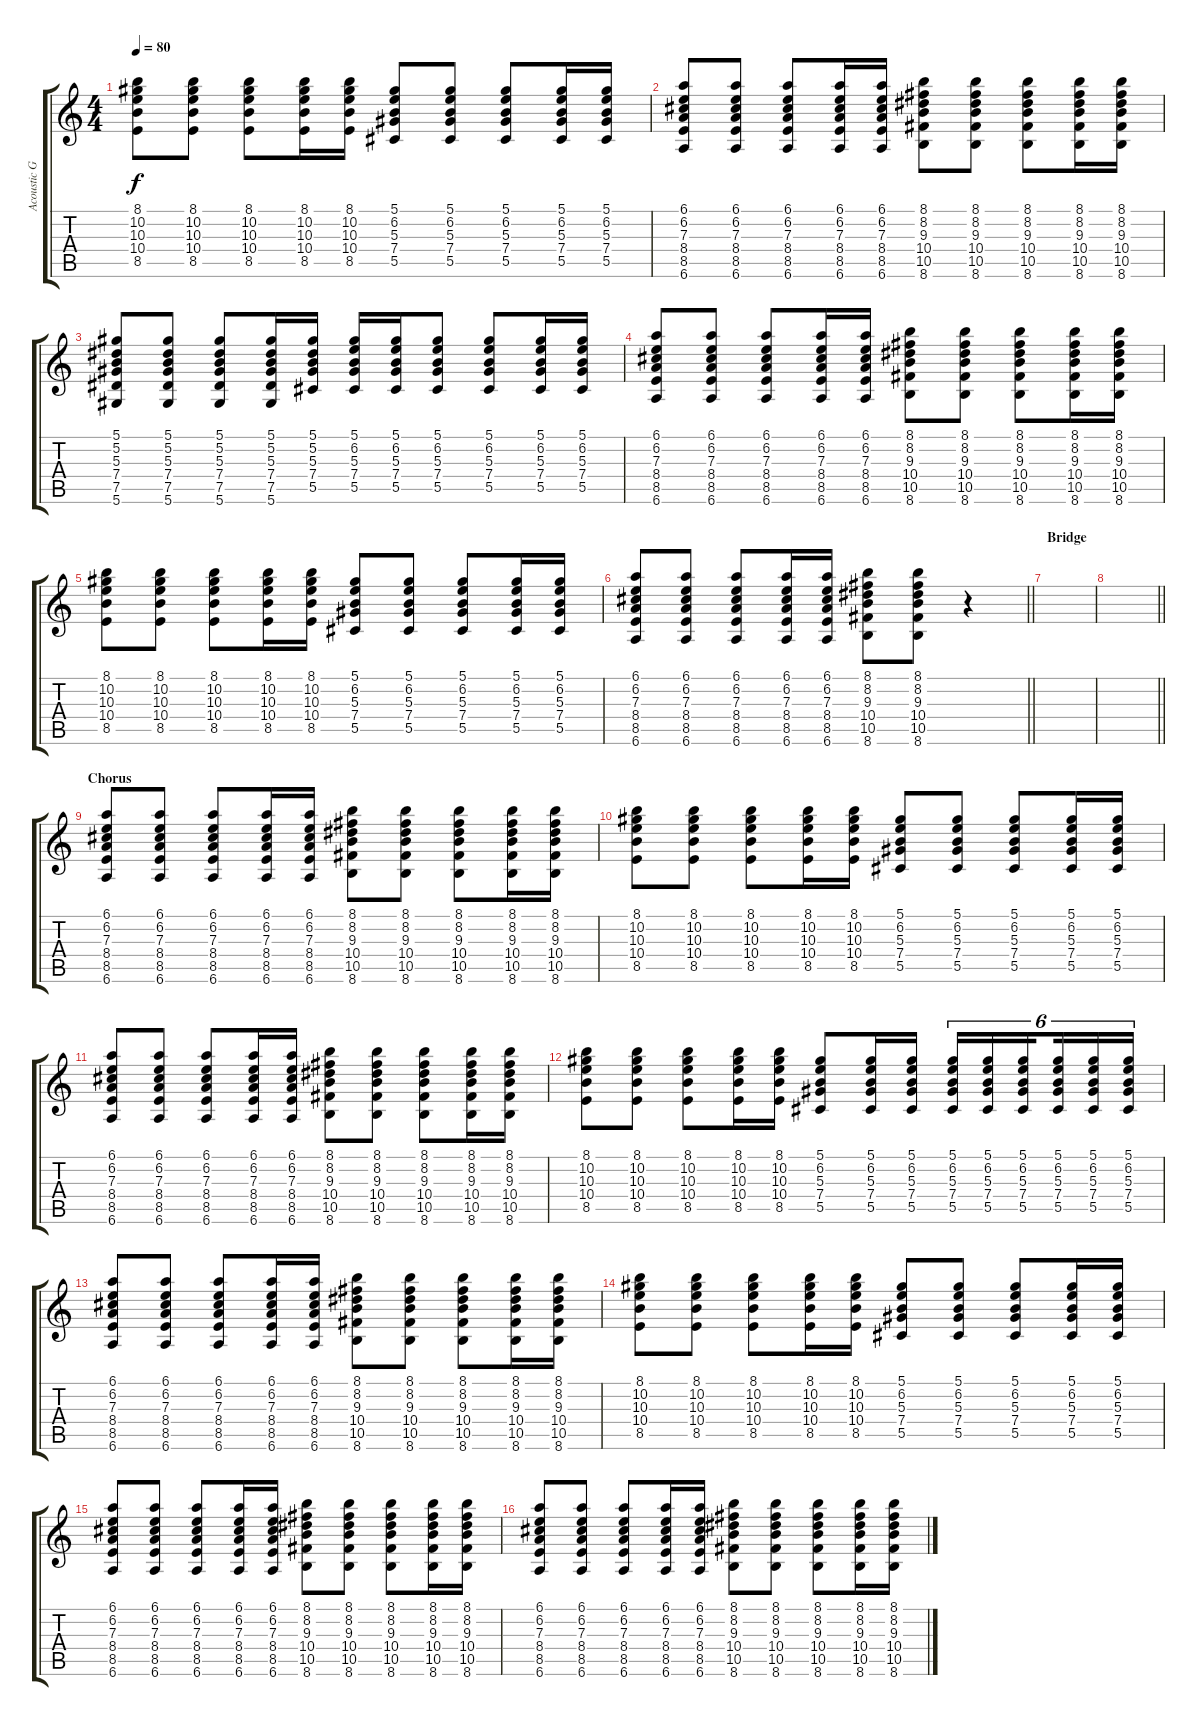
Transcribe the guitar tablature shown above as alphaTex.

\track ("Acoustic Guitar" "Acoustic G") {instrument acousticguitarsteel}
\staff {score tabs}
\tuning (Eb4 Bb3 Gb3 Db3 Ab2 Eb2) {hide}
\ts (4 4)
\tempo 80
\clef g2
\ks c
(8.1 10.2 10.3 10.4 8.5).8{dy f} (8.1 10.2 10.3 10.4 8.5).8 (8.1 10.2 10.3 10.4 8.5).8 (8.1 10.2 10.3 10.4 8.5).16 (8.1 10.2 10.3 10.4 8.5).16 (5.1 6.2 5.3 7.4 5.5).8 (5.1 6.2 5.3 7.4 5.5).8 (5.1 6.2 5.3 7.4 5.5).8 (5.1 6.2 5.3 7.4 5.5).16 (5.1 6.2 5.3 7.4 5.5).16 |
(6.1 6.2 7.3 8.4 8.5 6.6).8 (6.1 6.2 7.3 8.4 8.5 6.6).8 (6.1 6.2 7.3 8.4 8.5 6.6).8 (6.1 6.2 7.3 8.4 8.5 6.6).16 (6.1 6.2 7.3 8.4 8.5 6.6).16 (8.1 8.2 9.3 10.4 10.5 8.6).8 (8.1 8.2 9.3 10.4 10.5 8.6).8 (8.1 8.2 9.3 10.4 10.5 8.6).8 (8.1 8.2 9.3 10.4 10.5 8.6).16 (8.1 8.2 9.3 10.4 10.5 8.6).16 |
(5.1 5.2 5.3 7.4 7.5 5.6).8 (5.1 5.2 5.3 7.4 7.5 5.6).8 (5.1 5.2 5.3 7.4 7.5 5.6).8 (5.1 5.2 5.3 7.4 7.5 5.6).16 (5.1 5.2 5.3 7.4 5.5).16 (5.1 6.2 5.3 7.4 5.5).16 (5.1 6.2 5.3 7.4 5.5).16 (5.1 6.2 5.3 7.4 5.5).8 (5.1 6.2 5.3 7.4 5.5).8 (5.1 6.2 5.3 7.4 5.5).16 (5.1 6.2 5.3 7.4 5.5).16 |
(6.1 6.2 7.3 8.4 8.5 6.6).8 (6.1 6.2 7.3 8.4 8.5 6.6).8 (6.1 6.2 7.3 8.4 8.5 6.6).8 (6.1 6.2 7.3 8.4 8.5 6.6).16 (6.1 6.2 7.3 8.4 8.5 6.6).16 (8.1 8.2 9.3 10.4 10.5 8.6).8 (8.1 8.2 9.3 10.4 10.5 8.6).8 (8.1 8.2 9.3 10.4 10.5 8.6).8 (8.1 8.2 9.3 10.4 10.5 8.6).16 (8.1 8.2 9.3 10.4 10.5 8.6).16 |
(8.1 10.2 10.3 10.4 8.5).8 (8.1 10.2 10.3 10.4 8.5).8 (8.1 10.2 10.3 10.4 8.5).8 (8.1 10.2 10.3 10.4 8.5).16 (8.1 10.2 10.3 10.4 8.5).16 (5.1 6.2 5.3 7.4 5.5).8 (5.1 6.2 5.3 7.4 5.5).8 (5.1 6.2 5.3 7.4 5.5).8 (5.1 6.2 5.3 7.4 5.5).16 (5.1 6.2 5.3 7.4 5.5).16 |
\barLineRight lightlight
(6.1 6.2 7.3 8.4 8.5 6.6).8 (6.1 6.2 7.3 8.4 8.5 6.6).8 (6.1 6.2 7.3 8.4 8.5 6.6).8 (6.1 6.2 7.3 8.4 8.5 6.6).16 (6.1 6.2 7.3 8.4 8.5 6.6).16 (8.1 8.2 9.3 10.4 10.5 8.6).8 (8.1 8.2 9.3 10.4 10.5 8.6).8 r.4 |
\section ("" "Bridge")
|
\barLineRight lightlight
|
\section ("" "Chorus")
(6.1 6.2 7.3 8.4 8.5 6.6).8 (6.1 6.2 7.3 8.4 8.5 6.6).8 (6.1 6.2 7.3 8.4 8.5 6.6).8 (6.1 6.2 7.3 8.4 8.5 6.6).16 (6.1 6.2 7.3 8.4 8.5 6.6).16 (8.1 8.2 9.3 10.4 10.5 8.6).8 (8.1 8.2 9.3 10.4 10.5 8.6).8 (8.1 8.2 9.3 10.4 10.5 8.6).8 (8.1 8.2 9.3 10.4 10.5 8.6).16 (8.1 8.2 9.3 10.4 10.5 8.6).16 |
(8.1 10.2 10.3 10.4 8.5).8 (8.1 10.2 10.3 10.4 8.5).8 (8.1 10.2 10.3 10.4 8.5).8 (8.1 10.2 10.3 10.4 8.5).16 (8.1 10.2 10.3 10.4 8.5).16 (5.1 6.2 5.3 7.4 5.5).8 (5.1 6.2 5.3 7.4 5.5).8 (5.1 6.2 5.3 7.4 5.5).8 (5.1 6.2 5.3 7.4 5.5).16 (5.1 6.2 5.3 7.4 5.5).16 |
(6.1 6.2 7.3 8.4 8.5 6.6).8 (6.1 6.2 7.3 8.4 8.5 6.6).8 (6.1 6.2 7.3 8.4 8.5 6.6).8 (6.1 6.2 7.3 8.4 8.5 6.6).16 (6.1 6.2 7.3 8.4 8.5 6.6).16 (8.1 8.2 9.3 10.4 10.5 8.6).8 (8.1 8.2 9.3 10.4 10.5 8.6).8 (8.1 8.2 9.3 10.4 10.5 8.6).8 (8.1 8.2 9.3 10.4 10.5 8.6).16 (8.1 8.2 9.3 10.4 10.5 8.6).16 |
(8.1 10.2 10.3 10.4 8.5).8 (8.1 10.2 10.3 10.4 8.5).8 (8.1 10.2 10.3 10.4 8.5).8 (8.1 10.2 10.3 10.4 8.5).16 (8.1 10.2 10.3 10.4 8.5).16 (5.1 6.2 5.3 7.4 5.5).8 (5.1 6.2 5.3 7.4 5.5).16 (5.1 6.2 5.3 7.4 5.5).16 (5.1 6.2 5.3 7.4 5.5).16{tu (6 4)} (5.1 6.2 5.3 7.4 5.5).16{tu (6 4)} (5.1 6.2 5.3 7.4 5.5).16{tu (6 4) beam splitsecondary} (5.1 6.2 5.3 7.4 5.5).16{tu (6 4)} (5.1 6.2 5.3 7.4 5.5).16{tu (6 4)} (5.1 6.2 5.3 7.4 5.5).16{tu (6 4)} |
(6.1 6.2 7.3 8.4 8.5 6.6).8 (6.1 6.2 7.3 8.4 8.5 6.6).8 (6.1 6.2 7.3 8.4 8.5 6.6).8 (6.1 6.2 7.3 8.4 8.5 6.6).16 (6.1 6.2 7.3 8.4 8.5 6.6).16 (8.1 8.2 9.3 10.4 10.5 8.6).8 (8.1 8.2 9.3 10.4 10.5 8.6).8 (8.1 8.2 9.3 10.4 10.5 8.6).8 (8.1 8.2 9.3 10.4 10.5 8.6).16 (8.1 8.2 9.3 10.4 10.5 8.6).16 |
(8.1 10.2 10.3 10.4 8.5).8 (8.1 10.2 10.3 10.4 8.5).8 (8.1 10.2 10.3 10.4 8.5).8 (8.1 10.2 10.3 10.4 8.5).16 (8.1 10.2 10.3 10.4 8.5).16 (5.1 6.2 5.3 7.4 5.5).8 (5.1 6.2 5.3 7.4 5.5).8 (5.1 6.2 5.3 7.4 5.5).8 (5.1 6.2 5.3 7.4 5.5).16 (5.1 6.2 5.3 7.4 5.5).16 |
(6.1 6.2 7.3 8.4 8.5 6.6).8 (6.1 6.2 7.3 8.4 8.5 6.6).8 (6.1 6.2 7.3 8.4 8.5 6.6).8 (6.1 6.2 7.3 8.4 8.5 6.6).16 (6.1 6.2 7.3 8.4 8.5 6.6).16 (8.1 8.2 9.3 10.4 10.5 8.6).8 (8.1 8.2 9.3 10.4 10.5 8.6).8 (8.1 8.2 9.3 10.4 10.5 8.6).8 (8.1 8.2 9.3 10.4 10.5 8.6).16 (8.1 8.2 9.3 10.4 10.5 8.6).16 |
(6.1 6.2 7.3 8.4 8.5 6.6).8 (6.1 6.2 7.3 8.4 8.5 6.6).8 (6.1 6.2 7.3 8.4 8.5 6.6).8 (6.1 6.2 7.3 8.4 8.5 6.6).16 (6.1 6.2 7.3 8.4 8.5 6.6).16 (8.1 8.2 9.3 10.4 10.5 8.6).8 (8.1 8.2 9.3 10.4 10.5 8.6).8 (8.1 8.2 9.3 10.4 10.5 8.6).8 (8.1 8.2 9.3 10.4 10.5 8.6).16 (8.1 8.2 9.3 10.4 10.5 8.6).16
